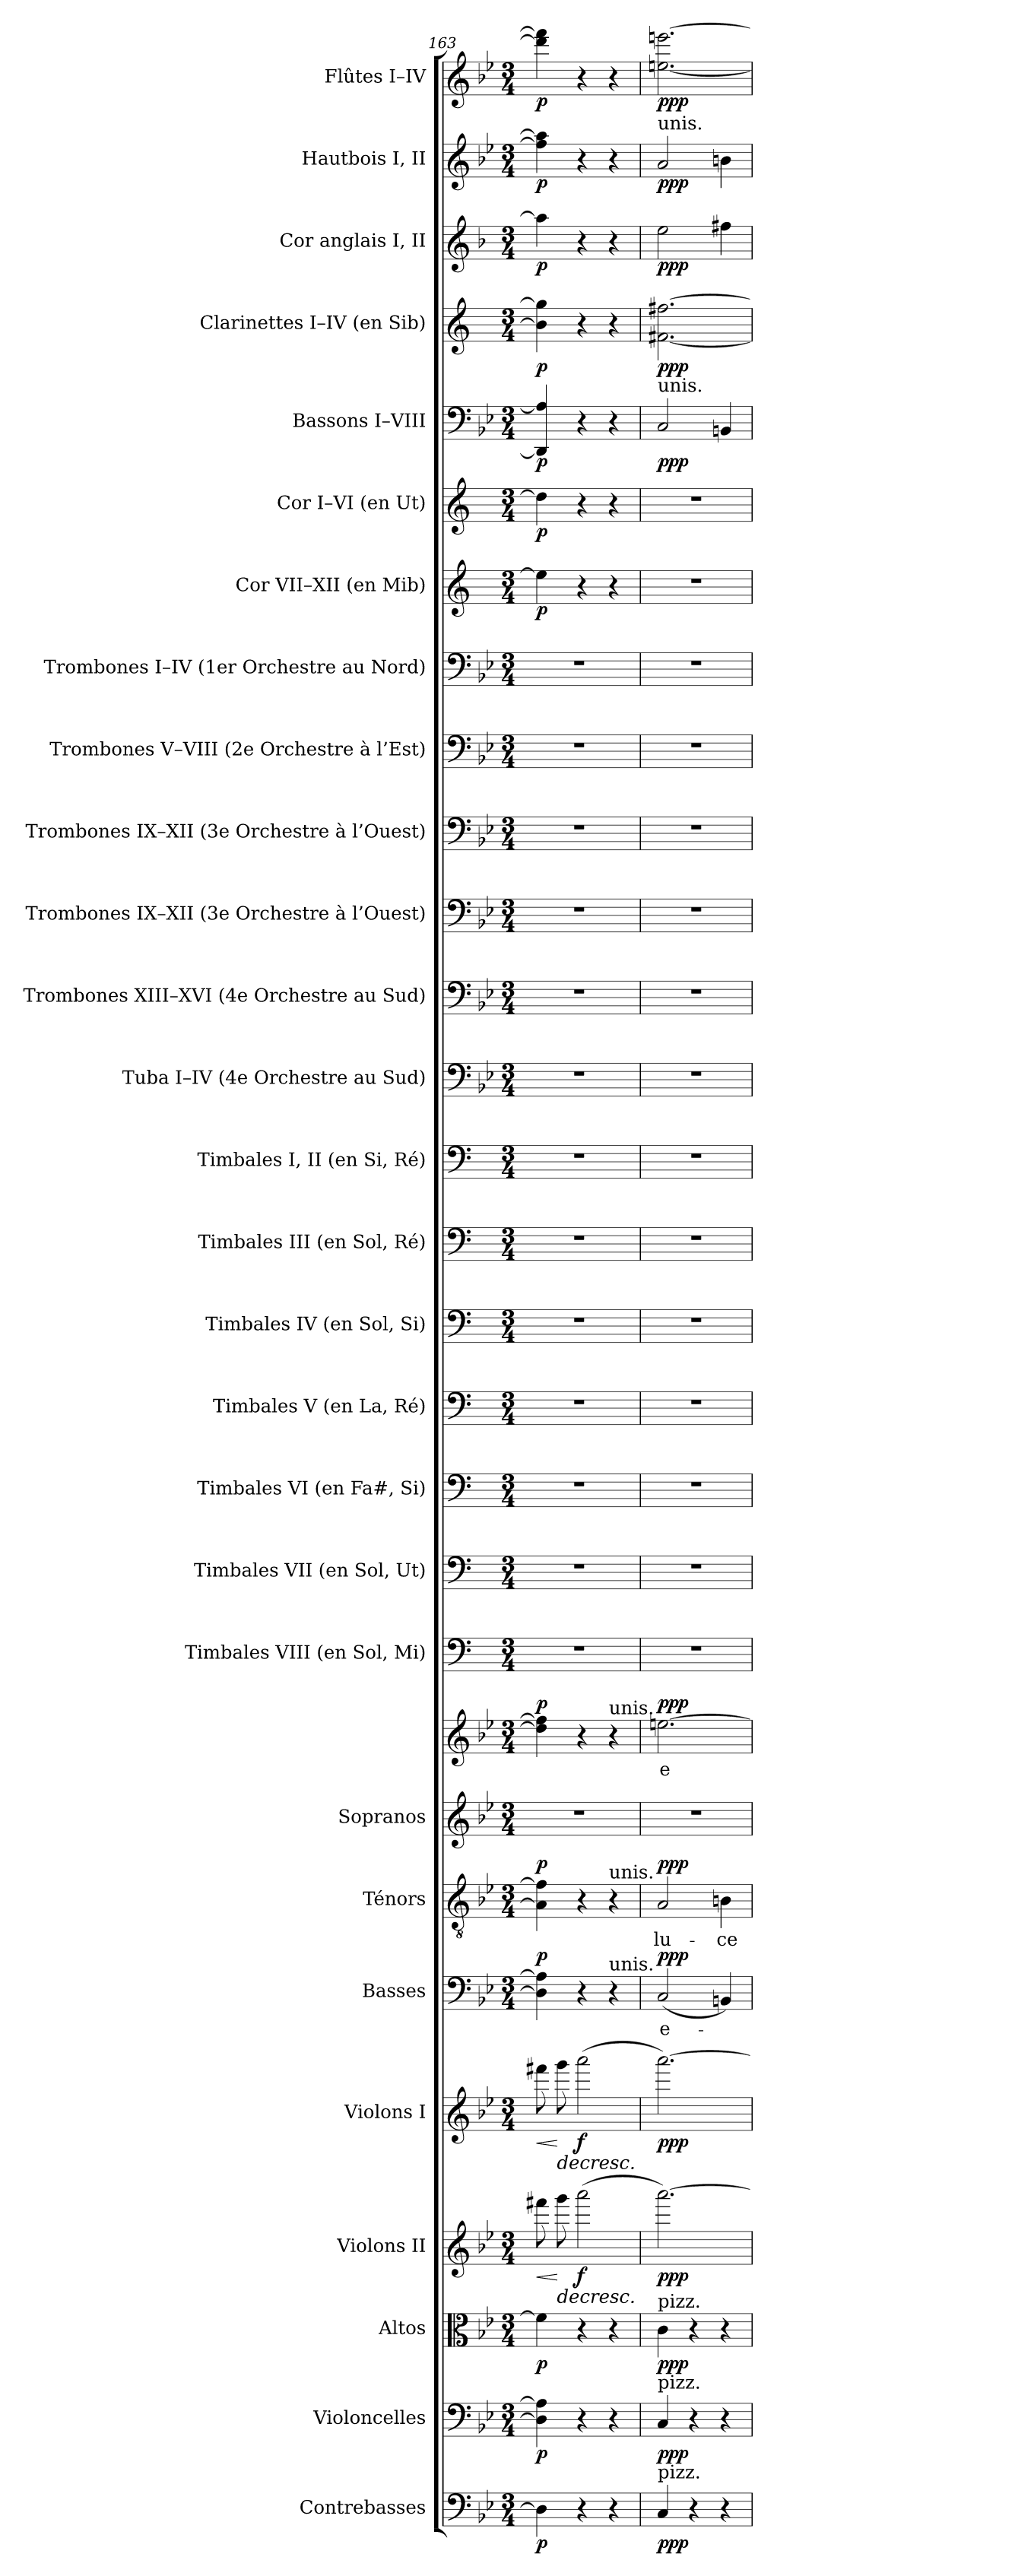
**kern	**dynam	**kern	**dynam	**kern	**dynam	**kern	**dynam	**kern	**dynam	**kern	**text	**dynam	**kern	**text	**dynam	**kern	**kern	**text	**dynam	**kern	**kern	**kern	**kern	**kern	**kern	**kern	**kern	**kern	**kern	**kern	**kern	**kern	**kern	**dynam	**kern	**dynam	**kern	**dynam	**kern	**dynam	**kern	**dynam	**kern	**dynam	**kern	**dynam
*part28	*part28	*part27	*part27	*part26	*part26	*part25	*part25	*part24	*part24	*part23	*part23	*part23	*part22	*part22	*part22	*part21	*part21	*part21	*part21	*part20	*part19	*part18	*part17	*part16	*part15	*part14	*part13	*part12	*part11	*part10	*part9	*part8	*part7	*part7	*part6	*part6	*part5	*part5	*part4	*part4	*part3	*part3	*part2	*part2	*part1	*part1
*staff29	*staff29	*staff28	*staff28	*staff27	*staff27	*staff26	*staff26	*staff25	*staff25	*staff24	*staff24	*staff24	*staff23	*staff23	*staff23	*staff22	*staff21	*staff21	*staff21/22	*staff20	*staff19	*staff18	*staff17	*staff16	*staff15	*staff14	*staff13	*staff12	*staff11	*staff10	*staff9	*staff8	*staff7	*staff7	*staff6	*staff6	*staff5	*staff5	*staff4	*staff4	*staff3	*staff3	*staff2	*staff2	*staff1	*staff1
*I"Contrebasses	*	*I"Violoncelles	*	*I"Altos	*	*I"Violons II	*	*I"Violons I	*	*I"Basses	*	*	*I"Ténors	*	*	*I"Sopranos	*	*	*	*I"Timbales VIII (en Sol, Mi)	*I"Timbales VII (en Sol, Ut)	*I"Timbales VI (en Fa#, Si)	*I"Timbales V (en La, Ré)	*I"Timbales IV (en Sol, Si)	*I"Timbales III (en Sol, Ré)	*I"Timbales I, II (en Si, Ré)	*I"Tuba I–IV (4e Orchestre au Sud)	*I"Trombones XIII–XVI (4e Orchestre au Sud)	*I"Trombones IX–XII (3e Orchestre à l’Ouest)	*I"Trombones IX–XII (3e Orchestre à l’Ouest)	*I"Trombones V–VIII (2e Orchestre à l’Est)	*I"Trombones I–IV (1er Orchestre au Nord)	*I"Cor VII–XII (en Mib)	*	*I"Cor I–VI (en Ut)	*	*I"Bassons I–VIII	*	*I"Clarinettes I–IV (en Sib)	*	*I"Cor anglais I, II	*	*I"Hautbois I, II	*	*I"Flûtes I–IV	*
*I'Cb.	*	*I'Vlles	*	*I'Altos	*	*I'Vns II	*	*I'Vns I	*	*I'Basses	*	*	*I'Tén.	*	*	*I'Sopr.	*	*	*	*I'VIII	*I'VII	*I'VI	*I'Timb.  V	*I'IV	*I'III	*I'I, II	*I'Tb.	*I'4e Orchestre	*	*I'Trb.  3e Orchestre	*I'2e Orchestre	*I'1er Orchestre	*I'Cor (Mib)	*	*I'Cor (Ut)	*	*I'Bns	*	*I'Cl. (Sib)	*	*I'C. a.	*	*I'Hb.	*	*I'Fl.	*
*clefF4	*	*clefF4	*	*clefC3	*	*clefG2	*	*clefG2	*	*clefF4	*	*	*clefGv2	*	*	*clefG2	*clefG2	*	*	*clefF4	*clefF4	*clefF4	*clefF4	*clefF4	*clefF4	*clefF4	*clefF4	*clefF4	*clefF4	*clefF4	*clefF4	*clefF4	*clefG2	*	*clefG2	*	*clefF4	*	*clefG2	*	*clefG2	*	*clefG2	*	*clefG2	*
*ITrd7c12	*	*	*	*	*	*	*	*	*	*	*	*	*ITrd7c12	*	*	*	*	*	*	*	*	*	*	*	*	*	*	*	*	*	*	*	*ITrd5c9	*	*ITrd7c12	*	*	*	*ITrd1c2	*	*ITrd4c7	*	*	*	*	*
*k[b-e-]	*	*k[b-e-]	*	*k[b-e-]	*	*k[b-e-]	*	*k[b-e-]	*	*k[b-e-]	*	*	*k[b-e-]	*	*	*k[b-e-]	*k[b-e-]	*	*	*k[]	*k[]	*k[]	*k[]	*k[]	*k[]	*k[]	*k[b-e-]	*k[b-e-]	*k[b-e-]	*k[b-e-]	*k[b-e-]	*k[b-e-]	*k[b-e-a-]	*	*k[]	*	*k[b-e-]	*	*k[b-e-]	*	*k[b-e-]	*	*k[b-e-]	*	*k[b-e-]	*
*B-:	*	*B-:	*	*B-:	*	*B-:	*	*B-:	*	*B-:	*	*	*B-:	*	*	*B-:	*B-:	*	*	*C:	*C:	*C:	*C:	*C:	*C:	*C:	*B-:	*B-:	*B-:	*B-:	*B-:	*B-:	*E-:	*	*C:	*	*B-:	*	*B-:	*	*B-:	*	*B-:	*	*B-:	*
*M3/4	*	*M3/4	*	*M3/4	*	*M3/4	*	*M3/4	*	*M3/4	*	*	*M3/4	*	*	*M3/4	*M3/4	*	*	*M3/4	*M3/4	*M3/4	*M3/4	*M3/4	*M3/4	*M3/4	*M3/4	*M3/4	*M3/4	*M3/4	*M3/4	*M3/4	*M3/4	*	*M3/4	*	*M3/4	*	*M3/4	*	*M3/4	*	*M3/4	*	*M3/4	*
=163	=163	=163	=163	=163	=163	=163	=163	=163	=163	=163	=163	=163	=163	=163	=163	=163	=163	=163	=163	=163	=163	=163	=163	=163	=163	=163	=163	=163	=163	=163	=163	=163	=163	=163	=163	=163	=163	=163	=163	=163	=163	=163	=163	=163	=163	=163
!	!	!	!	!	!	!	!LO:HP:b	!	!LO:HP:b	!	!	!	!	!	!	!LO:N:vis=1	!	!	!	!LO:N:vis=1	!LO:N:vis=1	!LO:N:vis=1	!LO:N:vis=1	!LO:N:vis=1	!LO:N:vis=1	!LO:N:vis=1	!LO:N:vis=1	!LO:N:vis=1	!LO:N:vis=1	!LO:N:vis=1	!LO:N:vis=1	!LO:N:vis=1	!	!	!	!	!	!	!	!	!	!	!	!	!	!
4DDi\]	p	4Di\] 4Ai]	p	4f#i\]	p	8fff#Xi\	<	8fff#Xi\	<	4Di\] 4Ai]	.	p	4AAi\] 4F#i]	.	p	2.r	4ddi\] 4ff#i]	.	p	2.r	2.r	2.r	2.r	2.r	2.r	2.r	2.r	2.r	2.r	2.r	2.r	2.r	4g-i\]	p	4di\]	p	4DDi/] 4Ai]	p	4ai\] 4ff#i]	p	4ddi\]	p	4ff#i\] 4aai]	p	4dddi\] 4fff#i]	p
!	!	!	!	!	!	!	!LO:HP:n=1:b	!	!LO:HP:n=1:b	!	!	!	!	!	!	!	!	!	!	!	!	!	!	!	!	!	!	!	!	!	!	!	!	!	!	!	!	!	!	!	!	!	!	!	!	!
.	.	.	.	.	.	8gggi\	[ >	8gggi\	[ >	.	.	.	.	.	.	.	.	.	.	.	.	.	.	.	.	.	.	.	.	.	.	.	.	.	.	.	.	.	.	.	.	.	.	.	.	.
4r	.	4r	.	4r	.	(2aaai\	f	(2aaai\	f	4r	.	.	4r	.	.	.	4r	.	.	.	.	.	.	.	.	.	.	.	.	.	.	.	4r	.	4r	.	4r	.	4r	.	4r	.	4r	.	4r	.
!	!	!	!	!	!	!	!	!	!	!	!	!	!	!	!	!	!LO:TX:a:t=unis.	!	!	!	!	!	!	!	!	!	!	!	!	!	!	!	!	!	!	!	!	!	!	!	!	!	!	!	!	!
!	!	!	!	!	!	!	!	!	!	!	!	!	!LO:TX:a:t=unis.	!	!	!	!	!	!	!	!	!	!	!	!	!	!	!	!	!	!	!	!	!	!	!	!	!	!	!	!	!	!	!	!	!
!	!	!	!	!	!	!	!	!	!	!LO:TX:a:t=unis.	!	!	!	!	!	!	!	!	!	!	!	!	!	!	!	!	!	!	!	!	!	!	!	!	!	!	!	!	!	!	!	!	!	!	!	!
4r	.	4r	.	4r	.	.	.	.	.	4r	.	.	4r	.	.	.	4r	.	.	.	.	.	.	.	.	.	.	.	.	.	.	.	4r	.	4r	.	4r	.	4r	.	4r	.	4r	.	4r	.
.	.	.	.	.	.	.	]	.	]	.	.	.	.	.	.	.	.	.	.	.	.	.	.	.	.	.	.	.	.	.	.	.	.	.	.	.	.	.	.	.	.	.	.	.	.	.
=164	=164	=164	=164	=164	=164	=164	=164	=164	=164	=164	=164	=164	=164	=164	=164	=164	=164	=164	=164	=164	=164	=164	=164	=164	=164	=164	=164	=164	=164	=164	=164	=164	=164	=164	=164	=164	=164	=164	=164	=164	=164	=164	=164	=164	=164	=164
!	!	!	!	!	!	!	!	!	!	!	!LO:LY:b:color=#000000	!	!	!	!	!	!	!	!	!	!	!	!	!	!	!	!	!	!	!	!	!	!	!	!	!	!	!	!	!	!	!	!	!	!	!
!	!	!	!	!	!	!	!	!	!	!	!	!	!	!LO:LY:b:color=#000000	!	!LO:N:vis=1	!	!	!	!	!	!	!	!	!	!	!	!	!	!	!	!	!	!	!	!	!	!	!	!	!	!	!	!	!	!
!	!	!	!	!	!	!	!	!	!	!	!	!	!	!	!	!	!	!	!	!	!	!	!	!	!	!	!	!	!	!	!	!	!	!	!	!	!	!	!	!	!	!	!LO:TX:a:t=unis.	!	!	!
!	!	!	!	!	!	!	!	!	!	!	!	!	!	!	!	!	!	!	!	!	!	!	!	!	!	!	!	!	!	!	!	!	!	!	!	!	!LO:TX:a:t=unis.	!	!	!	!	!	!	!	!	!
!	!	!	!	!LO:TX:a:t=pizz.	!	!	!	!	!	!	!	!	!	!	!	!	!	!	!	!	!	!	!	!	!	!	!	!	!	!	!	!	!	!	!	!	!	!	!	!	!	!	!	!	!	!
!	!	!LO:TX:a:t=pizz.	!	!	!	!	!	!	!	!	!	!	!	!	!	!	!	!	!	!	!	!	!	!	!	!	!	!	!	!	!	!	!	!	!	!	!	!	!	!	!	!	!	!	!	!
!LO:TX:a:t=pizz.	!	!	!	!	!	!	!	!	!	!	!	!	!	!	!	!	!	!	!	!	!	!	!	!	!	!	!	!	!	!	!	!	!	!	!	!	!	!	!	!	!	!	!	!	!	!
!	!	!	!	!	!	!	!	!	!	!	!	!	!	!	!	!	!	!LO:LY:b:color=#000000	!	!LO:N:vis=1	!LO:N:vis=1	!LO:N:vis=1	!LO:N:vis=1	!LO:N:vis=1	!LO:N:vis=1	!LO:N:vis=1	!LO:N:vis=1	!LO:N:vis=1	!LO:N:vis=1	!LO:N:vis=1	!LO:N:vis=1	!LO:N:vis=1	!LO:N:vis=1	!	!LO:N:vis=1	!	!	!	!	!	!	!	!	!	!	!
4CCi/	ppp	4Ci/	ppp	4ci\	ppp	[>2.aaai\)	ppp	[>2.aaai\)	ppp	(2Ci/	e-	ppp	2AAi/	lu-	ppp	2.r	[>2.eeni\	e-	ppp	2.r	2.r	2.r	2.r	2.r	2.r	2.r	2.r	2.r	2.r	2.r	2.r	2.r	2.r	.	2.r	.	2Ci/	ppp	[<2.eni\ [>2.eeni	ppp	2ai\	ppp	2ai/	ppp	[<2.eeni\ [>2.eeeni	ppp
4r	.	4r	.	4r	.	.	.	.	.	.	.	.	.	.	.	.	.	.	.	.	.	.	.	.	.	.	.	.	.	.	.	.	.	.	.	.	.	.	.	.	.	.	.	.	.	.
!	!	!	!	!	!	!	!	!	!	!	!	!	!	!LO:LY:b:color=#000000	!	!	!	!	!	!	!	!	!	!	!	!	!	!	!	!	!	!	!	!	!	!	!	!	!	!	!	!	!	!	!	!
4r	.	4r	.	4r	.	.	.	.	.	4BBni/)	.	.	4BBni\	-ce-	.	.	.	.	.	.	.	.	.	.	.	.	.	.	.	.	.	.	.	.	.	.	4BBni/	.	.	.	4bni\	.	4bni\	.	.	.
=	=	=	=	=	=	=	=	=	=	=	=	=	=	=	=	=	=	=	=	=	=	=	=	=	=	=	=	=	=	=	=	=	=	=	=	=	=	=	=	=	=	=	=	=	=	=
*-	*-	*-	*-	*-	*-	*-	*-	*-	*-	*-	*-	*-	*-	*-	*-	*-	*-	*-	*-	*-	*-	*-	*-	*-	*-	*-	*-	*-	*-	*-	*-	*-	*-	*-	*-	*-	*-	*-	*-	*-	*-	*-	*-	*-	*-	*-
